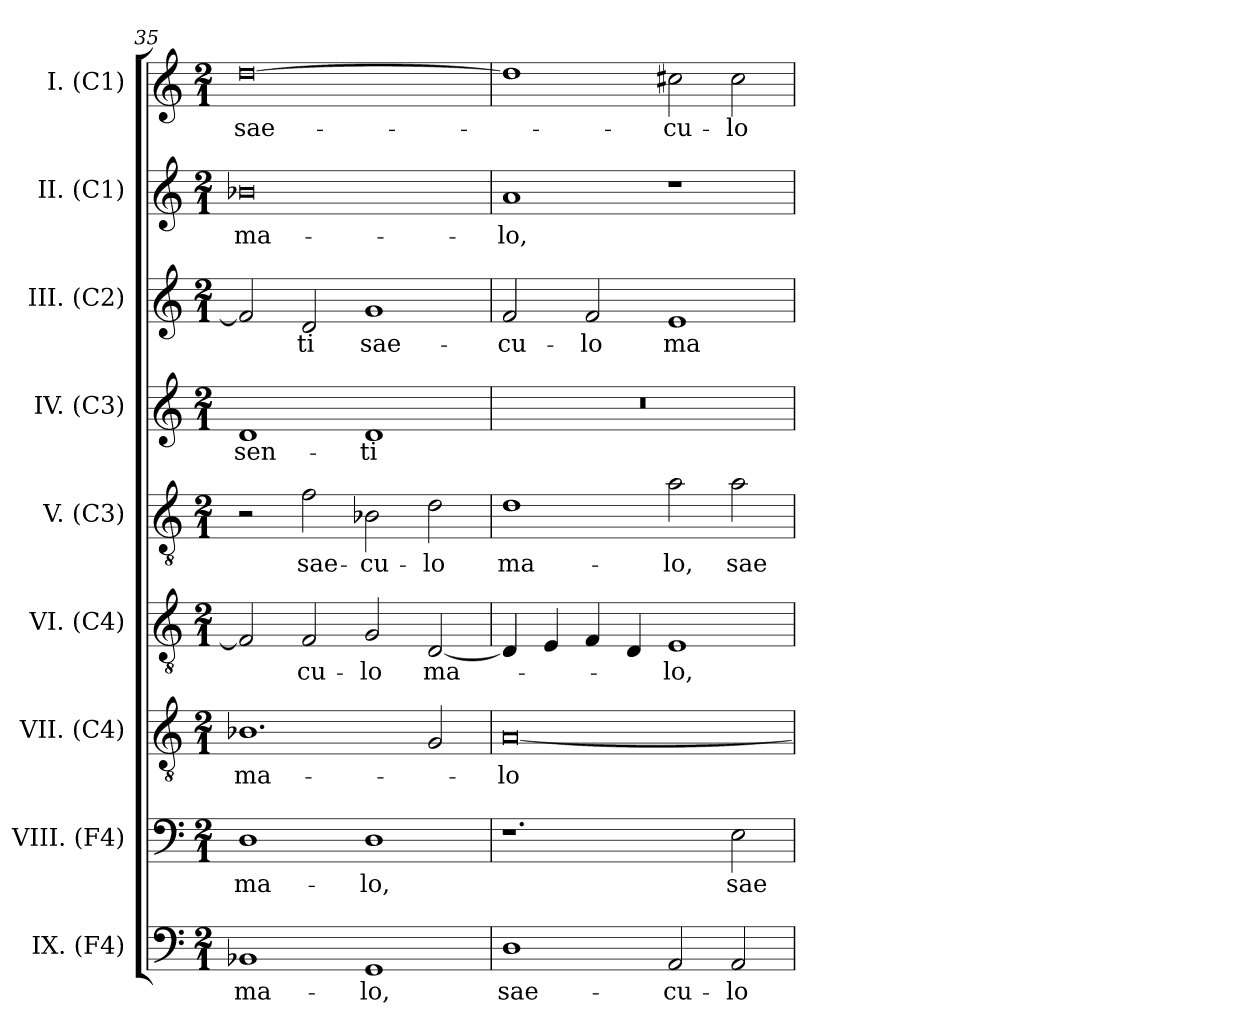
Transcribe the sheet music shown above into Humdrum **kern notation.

**kern	**text	**kern	**text	**kern	**text	**kern	**text	**kern	**text	**kern	**text	**kern	**text	**kern	**text	**kern	**text
*part9	*part9	*part8	*part8	*part7	*part7	*part6	*part6	*part5	*part5	*part4	*part4	*part3	*part3	*part2	*part2	*part1	*part1
*staff9	*staff9	*staff8	*staff8	*staff7	*staff7	*staff6	*staff6	*staff5	*staff5	*staff4	*staff4	*staff3	*staff3	*staff2	*staff2	*staff1	*staff1
*I"IX. (F4)	*	*I"VIII. (F4)	*	*I"VII. (C4)	*	*I"VI. (C4)	*	*I"V. (C3)	*	*I"IV. (C3)	*	*I"III. (C2)	*	*I"II. (C1)	*	*I"I. (C1)	*
*I'IX.	*	*I'VIII.	*	*I'VII.	*	*I'VI.	*	*I'V.	*	*I'IV.	*	*I'III.	*	*I'II.	*	*I'I.	*
*clefF4	*	*clefF4	*	*clefGv2	*	*clefGv2	*	*clefGv2	*	*clefG2	*	*clefG2	*	*clefG2	*	*clefG2	*
*	*	*	*	*	*	*	*	*ITrd7c12	*	*	*	*	*	*	*	*	*
*k[]	*	*k[]	*	*k[]	*	*k[]	*	*k[]	*	*k[]	*	*k[]	*	*k[]	*	*k[]	*
*C:	*	*C:	*	*C:	*	*C:	*	*C:	*	*C:	*	*C:	*	*C:	*	*C:	*
*M2/1	*	*M2/1	*	*M2/1	*	*M2/1	*	*M2/1	*	*M2/1	*	*M2/1	*	*M2/1	*	*M2/1	*
=35	=35	=35	=35	=35	=35	=35	=35	=35	=35	=35	=35	=35	=35	=35	=35	=35	=35
!	!LO:LY:b:color=#000000	!	!	!	!	!	!	!	!	!	!	!	!	!	!	!	!
!	!	!	!LO:LY:b:color=#000000	!	!	!	!	!	!	!	!	!	!	!	!	!	!
!	!	!	!	!	!LO:LY:b:color=#000000	!	!	!	!	!	!	!	!	!	!	!	!
!	!	!	!	!	!	!	!	!	!	!	!LO:LY:b:color=#000000	!	!	!	!	!	!
!	!	!	!	!	!	!	!	!	!	!	!	!	!	!	!LO:LY:b:color=#000000	!	!
!	!	!	!	!	!	!	!	!	!	!	!	!	!	!	!	!	!LO:LY:b:color=#000000
1BB-Xi	ma-	1Di	ma-	1.B-Xi	ma-	2Fi/]	.	2r	.	1di	-sen-	2fi/]	.	0b-Xi	ma-	[0ddi	sae-
!	!	!	!	!	!	!	!LO:LY:b:color=#000000	!	!	!	!	!	!	!	!	!	!
!	!	!	!	!	!	!	!	!	!LO:LY:b:color=#000000	!	!	!	!	!	!	!	!
!	!	!	!	!	!	!	!	!	!	!	!	!	!LO:LY:b:color=#000000	!	!	!	!
.	.	.	.	.	.	2Fi/	-cu-	2Fi\	sae-	.	.	2di/	-ti	.	.	.	.
!	!LO:LY:b:color=#000000	!	!	!	!	!	!	!	!	!	!	!	!	!	!	!	!
!	!	!	!LO:LY:b:color=#000000	!	!	!	!	!	!	!	!	!	!	!	!	!	!
!	!	!	!	!	!	!	!LO:LY:b:color=#000000	!	!	!	!	!	!	!	!	!	!
!	!	!	!	!	!	!	!	!	!LO:LY:b:color=#000000	!	!	!	!	!	!	!	!
!	!	!	!	!	!	!	!	!	!	!	!LO:LY:b:color=#000000	!	!	!	!	!	!
!	!	!	!	!	!	!	!	!	!	!	!	!	!LO:LY:b:color=#000000	!	!	!	!
1GGi	-lo,	1Di	-lo,	.	.	2Gi/	-lo	2BB-Xi\	-cu-	1di	-ti	1gi	sae-	.	.	.	.
!	!	!	!	!	!	!	!LO:LY:b:color=#000000	!	!	!	!	!	!	!	!	!	!
!	!	!	!	!	!	!	!	!	!LO:LY:b:color=#000000	!	!	!	!	!	!	!	!
.	.	.	.	2Gi/	.	[2Di/	ma-	2Di\	-lo	.	.	.	.	.	.	.	.
!!LO:LB:g=z
=36	=36	=36	=36	=36	=36	=36	=36	=36	=36	=36	=36	=36	=36	=36	=36	=36	=36
!	!LO:LY:b:color=#000000	!	!	!	!	!	!	!	!	!	!	!	!	!	!	!	!
!	!	!	!	!	!LO:LY:b:color=#000000	!	!	!	!	!	!	!	!	!	!	!	!
!	!	!	!	!	!	!	!	!	!LO:LY:b:color=#000000	!LO:N:vis=1	!	!	!	!	!	!	!
!	!	!	!	!	!	!	!	!	!	!	!	!	!LO:LY:b:color=#000000	!	!	!	!
!	!	!	!	!	!	!	!	!	!	!	!	!	!	!	!LO:LY:b:color=#000000	!	!
1Di	sae-	1.r	.	[0Ai	-lo	4Di/]	.	1Di	ma-	0r	.	2fi/	-cu-	1ai	-lo,	1ddi]	.
.	.	.	.	.	.	4Ei/	.	.	.	.	.	.	.	.	.	.	.
!	!	!	!	!	!	!	!	!	!	!	!	!	!LO:LY:b:color=#000000	!	!	!	!
.	.	.	.	.	.	4Fi/	.	.	.	.	.	2fi/	-lo	.	.	.	.
.	.	.	.	.	.	4Di/	.	.	.	.	.	.	.	.	.	.	.
!	!LO:LY:b:color=#000000	!	!	!	!	!	!	!	!	!	!	!	!	!	!	!	!
!	!	!	!	!	!	!	!LO:LY:b:color=#000000	!	!	!	!	!	!	!	!	!	!
!	!	!	!	!	!	!	!	!	!LO:LY:b:color=#000000	!	!	!	!	!	!	!	!
!	!	!	!	!	!	!	!	!	!	!	!	!	!LO:LY:b:color=#000000	!	!	!	!
!	!	!	!	!	!	!	!	!	!	!	!	!	!	!	!	!	!LO:LY:b:color=#000000
2AAi/	-cu-	.	.	.	.	1Ei	-lo,	2Ai\	-lo,	.	.	1ei	ma-	1r	.	2cc#Xi\	-cu-
!	!LO:LY:b:color=#000000	!	!	!	!	!	!	!	!	!	!	!	!	!	!	!	!
!	!	!	!LO:LY:b:color=#000000	!	!	!	!	!	!	!	!	!	!	!	!	!	!
!	!	!	!	!	!	!	!	!	!LO:LY:b:color=#000000	!	!	!	!	!	!	!	!
!	!	!	!	!	!	!	!	!	!	!	!	!	!	!	!	!	!LO:LY:b:color=#000000
2AAi/	-lo	2Ei\	sae-	.	.	.	.	2Ai\	sae-	.	.	.	.	.	.	2cc#i\	-lo
=	=	=	=	=	=	=	=	=	=	=	=	=	=	=	=	=	=
*-	*-	*-	*-	*-	*-	*-	*-	*-	*-	*-	*-	*-	*-	*-	*-	*-	*-
